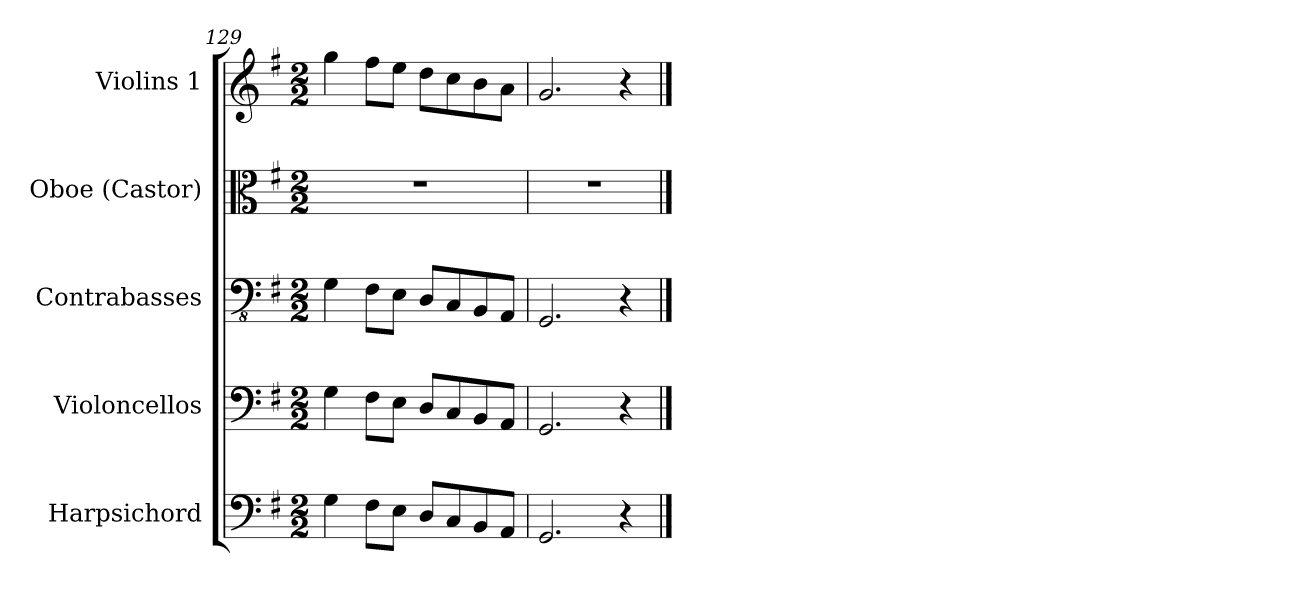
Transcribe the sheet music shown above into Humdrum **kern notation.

**kern	**kern	**kern	**kern	**kern
*part5	*part4	*part3	*part2	*part1
*staff5	*staff4	*staff3	*staff2	*staff1
*I"Harpsichord	*I"Violoncellos	*I"Contrabasses	*I"Oboe (Castor)	*I"Violins 1
*I'Hch.	*I'Vlcs.	*I'Cbs.	*I'Ob.	*I'Vlns. 1
*clefF4	*clefF4	*clefFv4	*clefC3	*clefG2
*k[f#]	*k[f#]	*k[f#]	*k[f#]	*k[f#]
*G:	*G:	*G:	*G:	*G:
*M2/2	*M2/2	*M2/2	*M2/2	*M2/2
=129	=129	=129	=129	=129
4G\	4G\	4GG\	1r	4gg\
8F#\L	8F#\L	8FF#\L	.	8ff#\L
8E\J	8E\J	8EE\J	.	8ee\J
8D/L	8D/L	8DD/L	.	8dd\L
8C/	8C/	8CC/	.	8cc\
8BB/	8BB/	8BBB/	.	8b\
8AA/J	8AA/J	8AAA/J	.	8a\J
=130	=130	=130	=130	=130
2.GG/	2.GG/	2.GGG/	1r	2.g/
4r	4r	4r	.	4r
==	==	==	==	==
*-	*-	*-	*-	*-
